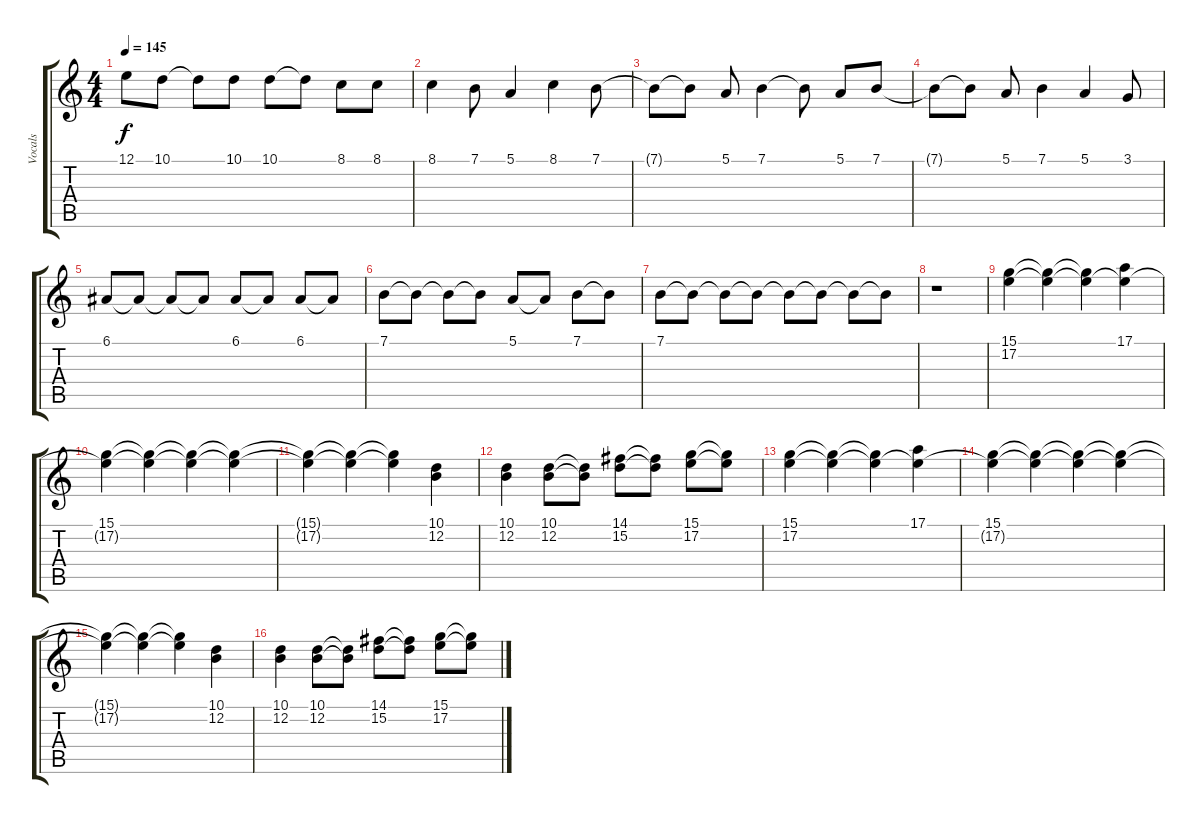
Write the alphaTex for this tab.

\track ("Vocals" "Vocals") {instrument violin}
\staff {score tabs}
\tuning (E4 B3 G3 D3 A2 E2) {hide}
\ts (4 4)
\tempo 145
\clef g2
\ks c
12.1.8{dy f} 10.1.8 10.1{t}.8 10.1.8 10.1.8 10.1{t}.8 8.1.8 8.1.8 |
8.1.4 7.1.8 5.1.4 8.1.4 7.1.8 |
7.1{t}.8 7.1{t}.8 5.1.8 7.1.4 7.1{t}.8 5.1.8 7.1.8 |
7.1{t}.8 7.1{t}.8 5.1.8 7.1.4 5.1.4 3.1.8 |
6.1.8 6.1{t}.8 6.1{t}.8 6.1{t}.8 6.1.8 6.1{t}.8 6.1.8 6.1{t}.8 |
7.1.8 7.1{t}.8 7.1{t}.8 7.1{t}.8 5.1.8 5.1{t}.8 7.1.8 7.1{t}.8 |
7.1.8 7.1{t}.8 7.1{t}.8 7.1{t}.8 7.1{t}.8 7.1{t}.8 7.1{t}.8 7.1{t}.8 |
r.1 |
(15.1 17.2).4 (15.1{t} 17.2{t}).4 (15.1{t} 17.2{t}).4 (17.1 17.2{t}).4 |
(15.1 17.2{t}).4 (15.1{t} 17.2{t}).4 (15.1{t} 17.2{t}).4 (15.1{t} 17.2{t}).4 |
(15.1{t} 17.2{t}).4 (15.1{t} 17.2{t}).4 (15.1{t} 17.2{t}).4 (10.1 12.2).4 |
(10.1 12.2).4 (10.1 12.2).8 (10.1{t} 12.2{t}).8 (14.1 15.2).8 (14.1{t} 15.2{t}).8 (15.1 17.2).8 (15.1{t} 17.2{t}).8 |
(15.1 17.2).4 (15.1{t} 17.2{t}).4 (15.1{t} 17.2{t}).4 (17.1 17.2{t}).4 |
(15.1 17.2{t}).4 (15.1{t} 17.2{t}).4 (15.1{t} 17.2{t}).4 (15.1{t} 17.2{t}).4 |
(15.1{t} 17.2{t}).4 (15.1{t} 17.2{t}).4 (15.1{t} 17.2{t}).4 (10.1 12.2).4 |
(10.1 12.2).4 (10.1 12.2).8 (10.1{t} 12.2{t}).8 (14.1 15.2).8 (14.1{t} 15.2{t}).8 (15.1 17.2).8 (15.1{t} 17.2{t}).8
